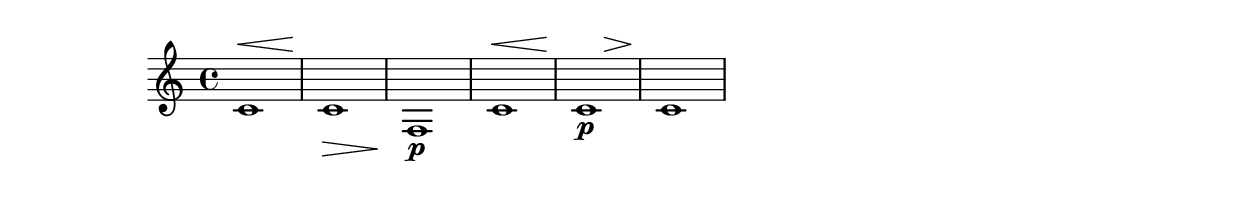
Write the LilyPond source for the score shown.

\version "2.15.7"

\header {
  texidoc = "If a dynamic has an explicit direction that differs from the 
dynamic line spanner's direction, automatically break the dynamic line spanner.
"
}

\relative c' {
  c1^\<
  c1_\>
  f,1\p

  c'1^\<
  c1_\p^\>
  c1\!
}
